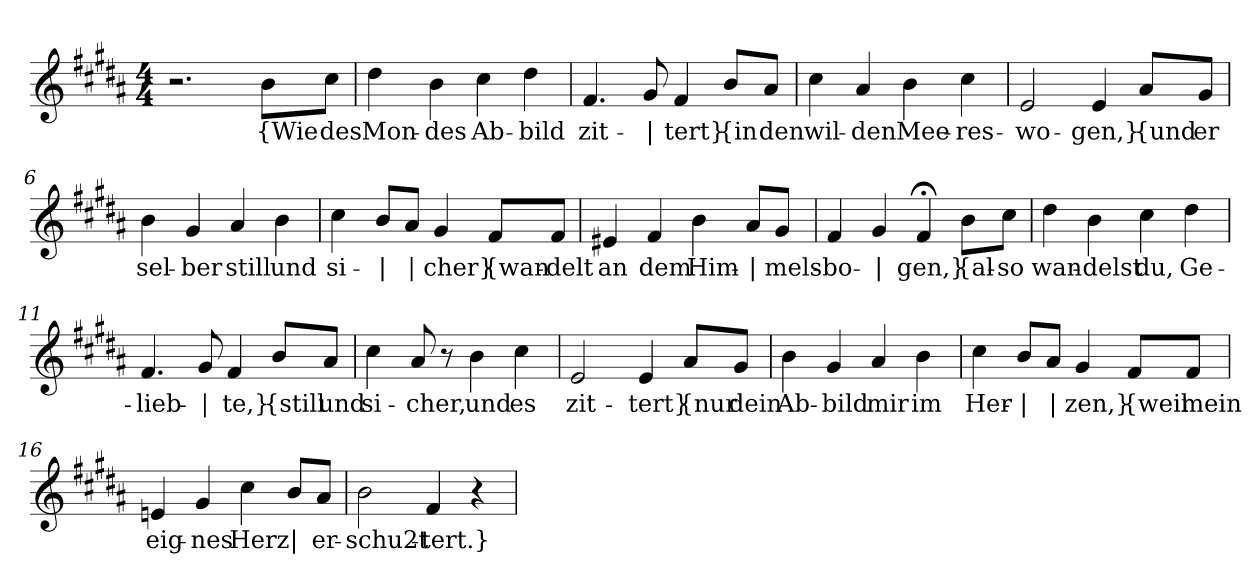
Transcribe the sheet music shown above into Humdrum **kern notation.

**kern	**text
*part1	*part1
*staff1	*staff1
*clefG2	*
*k[f#c#g#d#a#]	*
*M4/4	*
=1	=1
2.r	.
!	!LO:LY:b
8b\L	{Wie
!	!LO:LY:b
8cc#\J	des
=2	=2
!	!LO:LY:b
4dd#\	Mon-
!	!LO:LY:b
4b\	-des
!	!LO:LY:b
4cc#\	Ab-
!	!LO:LY:b
4dd#\	-bild
=3	=3
!	!LO:LY:b
4.f#/	zit-
!	!LO:LY:b
8g#/	|
!	!LO:LY:b
4f#/	-tert}
!	!LO:LY:b
8b/L	{in
!	!LO:LY:b
8a#/J	den
=4	=4
!	!LO:LY:b
4cc#\	wil-
!	!LO:LY:b
4a#/	-den
!	!LO:LY:b
4b\	Mee-
!	!LO:LY:b
4cc#\	-res-
=5	=5
!	!LO:LY:b
2e/	-wo-
!	!LO:LY:b
4e/	-gen,}
!	!LO:LY:b
8a#/L	{und
!	!LO:LY:b
8g#/J	er
!!LO:LB:g=z
=6	=6
!	!LO:LY:b
4b\	sel-
!	!LO:LY:b
4g#/	-ber
!	!LO:LY:b
4a#/	still
!	!LO:LY:b
4b\	und
=7	=7
!	!LO:LY:b
4cc#\	si-
!	!LO:LY:b
8b/L	|
!	!LO:LY:b
8a#/J	|
!	!LO:LY:b
4g#/	-cher}
!	!LO:LY:b
8f#/L	{wan-
!	!LO:LY:b
8f#/J	-delt
=8	=8
!	!LO:LY:b
4e#X/	an
!	!LO:LY:b
4f#/	dem
!	!LO:LY:b
4b\	Him-
!	!LO:LY:b
8a#/L	|
!	!LO:LY:b
8g#/J	-mels-
=9	=9
!	!LO:LY:b
4f#/	-bo-
!	!LO:LY:b
4g#/	|
!	!LO:LY:b
4f#;</	-gen,}
!	!LO:LY:b
8b\L	{al-
!	!LO:LY:b
8cc#\J	-so
!!LO:LB:g=z
=10	=10
!	!LO:LY:b
4dd#\	wan-
!	!LO:LY:b
4b\	-delst
!	!LO:LY:b
4cc#\	du,
!	!LO:LY:b
4dd#\	Ge-
=11	=11
!	!LO:LY:b
4.f#/	-lieb-
!	!LO:LY:b
8g#/	|
!	!LO:LY:b
4f#/	-te,}
!	!LO:LY:b
8b/L	{still
!	!LO:LY:b
8a#/J	und
=12	=12
!	!LO:LY:b
4cc#\	si-
!	!LO:LY:b
8a#/	-cher,
8r	.
!	!LO:LY:b
4b\	und
!	!LO:LY:b
4cc#\	es
=13	=13
!	!LO:LY:b
2e/	zit-
!	!LO:LY:b
4e/	-tert}
!	!LO:LY:b
8a#/L	{nur
!	!LO:LY:b
8g#/J	dein
!!LO:LB:g=z
=14	=14
!	!LO:LY:b
4b\	Ab-
!	!LO:LY:b
4g#/	-bild
!	!LO:LY:b
4a#/	mir
!	!LO:LY:b
4b\	im
=15	=15
!	!LO:LY:b
4cc#\	Her-
!	!LO:LY:b
8b/L	|
!	!LO:LY:b
8a#/J	|
!	!LO:LY:b
4g#/	-zen,}
!	!LO:LY:b
8f#/L	{weil
!	!LO:LY:b
8f#/J	mein
=16	=16
!	!LO:LY:b
4en/	eig-
!	!LO:LY:b
4g#/	-nes
!	!LO:LY:b
4cc#\	Herz
!	!LO:LY:b
8b/L	|
!	!LO:LY:b
8a#/J	er-
=17	=17
!	!LO:LY:b
2b\	-schu2t-
!	!LO:LY:b
4f#/	-tert.}
4r	.
=	=
*-	*-
